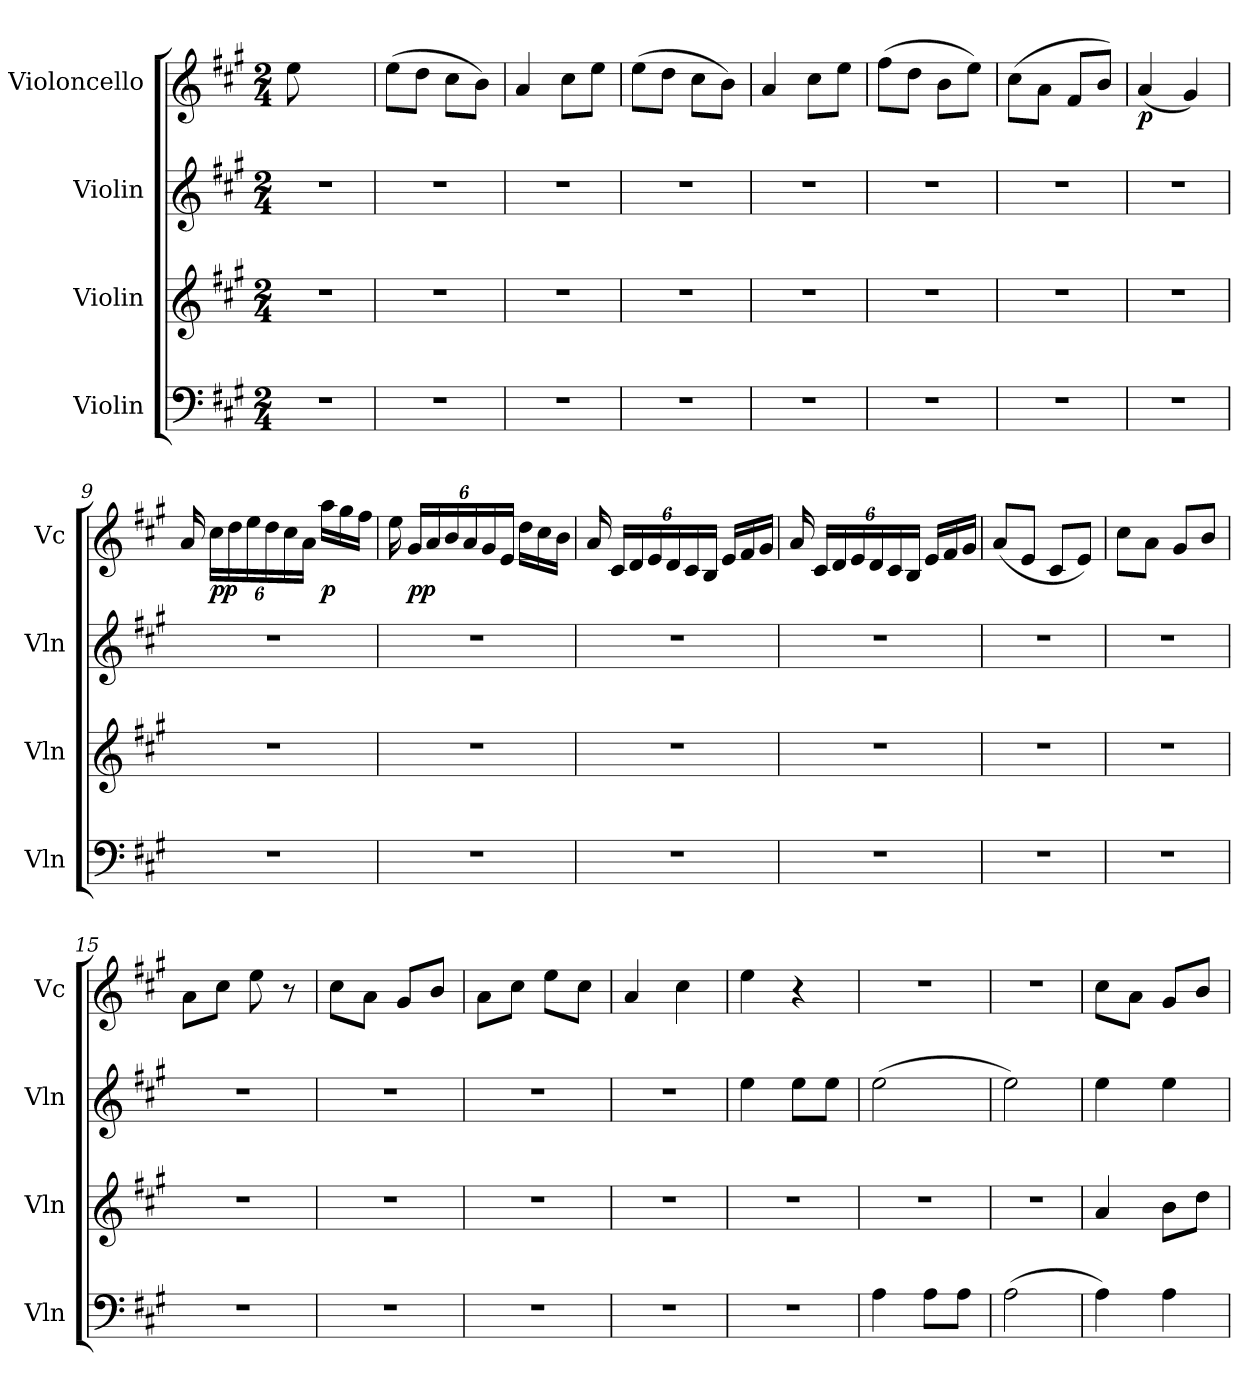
**kern	**kern	**kern	**kern	**dynam
*part4	*part3	*part2	*part1	*part1
*staff4	*staff3	*staff2	*staff1	*staff1
*I"Violin	*I"Violin	*I"Violin	*I"Violoncello	*
*I'Vln	*I'Vln	*I'Vln	*I'Vc	*
*clefF4	*clefG2	*clefG2	*clefG2	*
*k[f#c#g#]	*k[f#c#g#]	*k[f#c#g#]	*k[f#c#g#]	*
*M2/4	*M2/4	*M2/4	*M2/4	*
=1	=1	=1	=1	=1
2r	2r	2r	8ee\	.
.	.	.	4.ryy	.
=2	=2	=2	=2	=2
2r	2r	2r	(>8ee\L	.
.	.	.	8dd\J	.
.	.	.	8cc#\L	.
.	.	.	8b\J)	.
=3	=3	=3	=3	=3
2r	2r	2r	4a/	.
.	.	.	8cc#\L	.
.	.	.	8ee\J	.
=4	=4	=4	=4	=4
2r	2r	2r	(>8ee\L	.
.	.	.	8dd\J	.
.	.	.	8cc#\L	.
.	.	.	8b\J)	.
=5	=5	=5	=5	=5
2r	2r	2r	4a/	.
.	.	.	8cc#\L	.
.	.	.	8ee\J	.
=6	=6	=6	=6	=6
2r	2r	2r	(>8ff#\L	.
.	.	.	8dd\J	.
.	.	.	8b\L	.
.	.	.	8ee\J)	.
=7	=7	=7	=7	=7
2r	2r	2r	(>8cc#\L	.
.	.	.	8a\J	.
.	.	.	8f#/L	.
.	.	.	8b/J)	.
=8	=8	=8	=8	=8
!	!	!	!	!LO:DY:b
2r	2r	2r	(<4a/	p
.	.	.	4g#/)	.
!!LO:LB:g=z
=9	=9	=9	=9	=9
2r	2r	2r	16a/	.
*	*	*	*Xbrackettup	*
!	!	!	!	!LO:DY:b
.	.	.	24cc#\LL	pp
.	.	.	24dd\	.
.	.	.	24ee\	.
.	.	.	24dd\	.
.	.	.	24cc#\	.
.	.	.	24a\JJ	.
!	!	!	!	!LO:DY:b
.	.	.	16aa\LL	p
.	.	.	16gg#\	.
.	.	.	16ff#\JJ	.
=10	=10	=10	=10	=10
2r	2r	2r	16ee\	.
!	!	!	!	!LO:DY:b
.	.	.	24g#/LL	pp
.	.	.	24a/	.
.	.	.	24b/	.
.	.	.	24a/	.
.	.	.	24g#/	.
.	.	.	24e/JJ	.
.	.	.	16dd\LL	.
.	.	.	16cc#\	.
.	.	.	16b\JJ	.
=11	=11	=11	=11	=11
2r	2r	2r	16a/	.
.	.	.	24c#/LL	.
.	.	.	24d/	.
.	.	.	24e/	.
.	.	.	24d/	.
.	.	.	24c#/	.
.	.	.	24B/JJ	.
.	.	.	16e/LL	.
.	.	.	16f#/	.
.	.	.	16g#/JJ	.
=12	=12	=12	=12	=12
2r	2r	2r	16a/	.
.	.	.	24c#/LL	.
.	.	.	24d/	.
.	.	.	24e/	.
.	.	.	24d/	.
.	.	.	24c#/	.
.	.	.	24B/JJ	.
.	.	.	16e/LL	.
.	.	.	16f#/	.
.	.	.	16g#/JJ	.
!!LO:LB:g=z
=13	=13	=13	=13	=13
2r	2r	2r	(<8a/L	.
.	.	.	8e/J	.
.	.	.	8c#/L	.
.	.	.	8e/J)	.
=14	=14	=14	=14	=14
2r	2r	2r	8cc#\L	.
.	.	.	8a\J	.
.	.	.	8g#/L	.
.	.	.	8b/J	.
=15	=15	=15	=15	=15
2r	2r	2r	8a\L	.
.	.	.	8cc#\J	.
.	.	.	8ee\	.
.	.	.	8r	.
=16	=16	=16	=16	=16
2r	2r	2r	8cc#\L	.
.	.	.	8a\J	.
.	.	.	8g#/L	.
.	.	.	8b/J	.
=17	=17	=17	=17	=17
2r	2r	2r	8a\L	.
.	.	.	8cc#\J	.
.	.	.	8ee\L	.
.	.	.	8cc#\J	.
=18	=18	=18	=18	=18
2r	2r	2r	4a/	.
.	.	.	4cc#\	.
=19	=19	=19	=19	=19
2r	2r	4ee\	4ee\	.
.	.	8ee\L	4r	.
.	.	8ee\J	.	.
=20	=20	=20	=20	=20
4A\	2r	(>2ee\	2r	.
8A\L	.	.	.	.
8A\J	.	.	.	.
=21	=21	=21	=21	=21
(>2A\	2r	2ee\)	2r	.
!!LO:PB:g=z
=22	=22	=22	=22	=22
4A\)	4a/	4ee\	8cc#\L	.
.	.	.	8a\J	.
4A\	8b\L	4ee\	8g#/L	.
.	8dd\J	.	8b/J	.
=	=	=	=	=
*-	*-	*-	*-	*-
